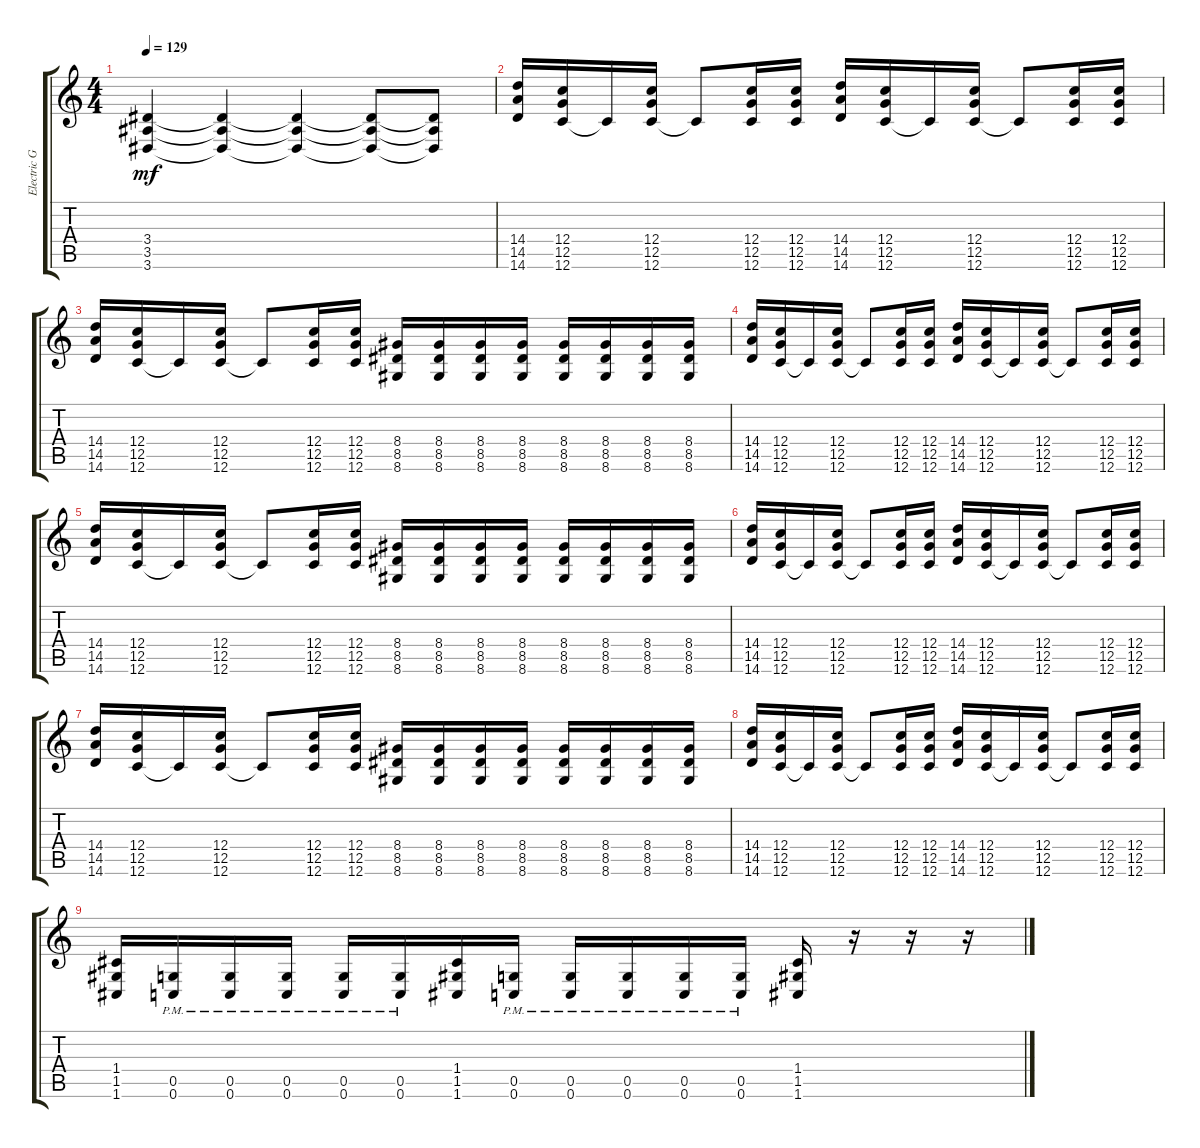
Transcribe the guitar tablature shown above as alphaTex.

\track ("Electric Guitar" "Electric G") {instrument distortionguitar}
\staff {score tabs}
\tuning (D4 A3 F3 C3 G2 C2) {hide}
\ts (4 4)
\tempo 129
\clef g2
\ks c
(3.4 3.5 3.6).4{dy mf} (3.4{t} 3.5{t} 3.6{t}).4 (3.4{t} 3.5{t} 3.6{t}).4 (3.4{t} 3.5{t} 3.6{t}).8 (3.4{t} 3.5{t} 3.6{t}).8 |
(14.4 14.5 14.6).16 (12.4 12.5 12.6).16 12.6{t}.16 (12.4 12.5 12.6).16 12.6{t}.8 (12.4 12.5 12.6).16 (12.4 12.5 12.6).16 (14.4 14.5 14.6).16 (12.4 12.5 12.6).16 12.6{t}.16 (12.4 12.5 12.6).16 12.6{t}.8 (12.4 12.5 12.6).16 (12.4 12.5 12.6).16 |
(14.4 14.5 14.6).16 (12.4 12.5 12.6).16 12.6{t}.16 (12.4 12.5 12.6).16 12.6{t}.8 (12.4 12.5 12.6).16 (12.4 12.5 12.6).16 (8.4 8.5 8.6).16 (8.4 8.5 8.6).16 (8.4 8.5 8.6).16 (8.4 8.5 8.6).16 (8.4 8.5 8.6).16 (8.4 8.5 8.6).16 (8.4 8.5 8.6).16 (8.4 8.5 8.6).16 |
(14.4 14.5 14.6).16 (12.4 12.5 12.6).16 12.6{t}.16 (12.4 12.5 12.6).16 12.6{t}.8 (12.4 12.5 12.6).16 (12.4 12.5 12.6).16 (14.4 14.5 14.6).16 (12.4 12.5 12.6).16 12.6{t}.16 (12.4 12.5 12.6).16 12.6{t}.8 (12.4 12.5 12.6).16 (12.4 12.5 12.6).16 |
(14.4 14.5 14.6).16 (12.4 12.5 12.6).16 12.6{t}.16 (12.4 12.5 12.6).16 12.6{t}.8 (12.4 12.5 12.6).16 (12.4 12.5 12.6).16 (8.4 8.5 8.6).16 (8.4 8.5 8.6).16 (8.4 8.5 8.6).16 (8.4 8.5 8.6).16 (8.4 8.5 8.6).16 (8.4 8.5 8.6).16 (8.4 8.5 8.6).16 (8.4 8.5 8.6).16 |
(14.4 14.5 14.6).16 (12.4 12.5 12.6).16 12.6{t}.16 (12.4 12.5 12.6).16 12.6{t}.8 (12.4 12.5 12.6).16 (12.4 12.5 12.6).16 (14.4 14.5 14.6).16 (12.4 12.5 12.6).16 12.6{t}.16 (12.4 12.5 12.6).16 12.6{t}.8 (12.4 12.5 12.6).16 (12.4 12.5 12.6).16 |
(14.4 14.5 14.6).16 (12.4 12.5 12.6).16 12.6{t}.16 (12.4 12.5 12.6).16 12.6{t}.8 (12.4 12.5 12.6).16 (12.4 12.5 12.6).16 (8.4 8.5 8.6).16 (8.4 8.5 8.6).16 (8.4 8.5 8.6).16 (8.4 8.5 8.6).16 (8.4 8.5 8.6).16 (8.4 8.5 8.6).16 (8.4 8.5 8.6).16 (8.4 8.5 8.6).16 |
(14.4 14.5 14.6).16 (12.4 12.5 12.6).16 12.6{t}.16 (12.4 12.5 12.6).16 12.6{t}.8 (12.4 12.5 12.6).16 (12.4 12.5 12.6).16 (14.4 14.5 14.6).16 (12.4 12.5 12.6).16 12.6{t}.16 (12.4 12.5 12.6).16 12.6{t}.8 (12.4 12.5 12.6).16 (12.4 12.5 12.6).16 |
(1.4 1.5 1.6).16 (0.5{pm} 0.6{pm}).16 (0.5{pm} 0.6{pm}).16 (0.5{pm} 0.6{pm}).16 (0.5{pm} 0.6{pm}).16 (0.5{pm} 0.6{pm}).16 (1.4 1.5 1.6).16 (0.5{pm} 0.6{pm}).16 (0.5{pm} 0.6{pm}).16 (0.5{pm} 0.6{pm}).16 (0.5{pm} 0.6{pm}).16 (0.5{pm} 0.6{pm}).16 (1.4 1.5 1.6).16 r.16 r.16 r.16
